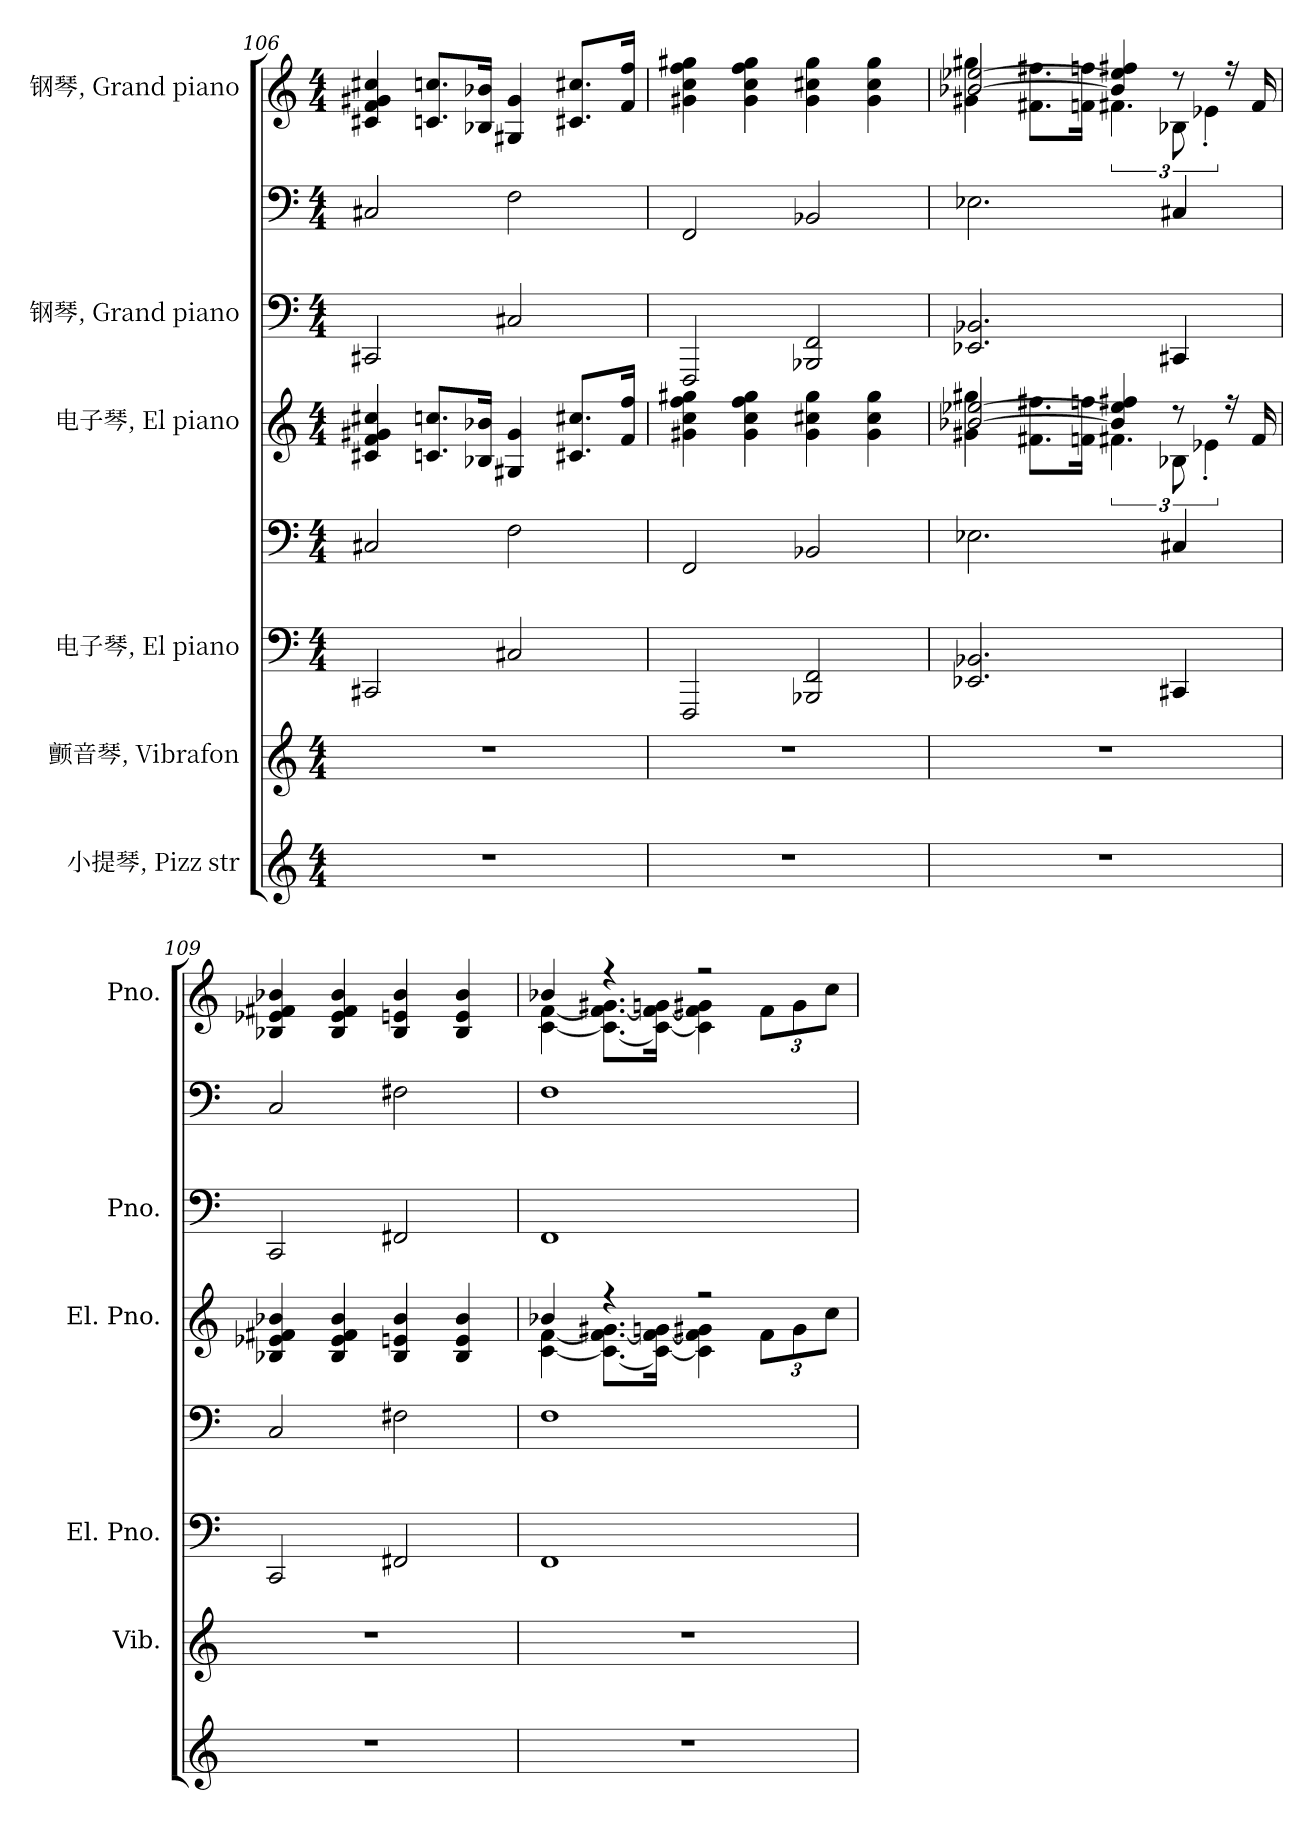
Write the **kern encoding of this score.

**kern	**kern	**kern	**kern	**kern	**kern	**kern	**kern
*part6	*part5	*part4	*part4	*part3	*part2	*part2	*part1
*staff8	*staff7	*staff6	*staff5	*staff4	*staff3	*staff2	*staff1
*I"小提琴, Pizz str	*I"颤音琴, Vibrafon	*I"电子琴, El piano	*	*I"电子琴, El piano	*I"钢琴, Grand piano	*	*I"钢琴, Grand piano
*	*I'Vib.	*I'El. Pno.	*	*I'El. Pno.	*I'Pno.	*	*I'Pno.
*clefG2	*clefG2	*clefF4	*clefF4	*clefG2	*clefF4	*clefF4	*clefG2
*k[]	*k[]	*k[]	*k[]	*k[]	*k[]	*k[]	*k[]
*M4/4	*M4/4	*M4/4	*M4/4	*M4/4	*M4/4	*M4/4	*M4/4
=106	=106	=106	=106	=106	=106	=106	=106
1r	1r	2CC#X/	2C#X/	4c#X/ 4f/ 4g#X/ 4cc#X/	2CC#X/	2C#X/	4c#X/ 4f/ 4g#X/ 4cc#X/
.	.	.	.	8.cn/ 8.ccn/L	.	.	8.cn/ 8.ccn/L
.	.	.	.	16B-X/ 16b-X/Jk	.	.	16B-X/ 16b-X/Jk
.	.	2C#X/	2F\	4G#X/ 4g#/	2C#X/	2F\	4G#X/ 4g#/
.	.	.	.	8.c#X/ 8.cc#X/L	.	.	8.c#X/ 8.cc#X/L
.	.	.	.	16f/ 16ff/Jk	.	.	16f/ 16ff/Jk
=107	=107	=107	=107	=107	=107	=107	=107
1r	1r	2FFF/	2FF/	4g#X\ 4cc\ 4ff\ 4gg#X\	2FFF/	2FF/	4g#X\ 4cc\ 4ff\ 4gg#X\
.	.	.	.	4g#\ 4cc\ 4ff\ 4gg#\	.	.	4g#\ 4cc\ 4ff\ 4gg#\
.	.	2BBB-X/ 2FF/	2BB-X/	4g#\ 4cc#X\ 4gg#\	2BBB-X/ 2FF/	2BB-X/	4g#\ 4cc#X\ 4gg#\
.	.	.	.	4g#\ 4cc#\ 4gg#\	.	.	4g#\ 4cc#\ 4gg#\
!!LO:PB:g=z
=108	=108	=108	=108	=108	=108	=108	=108
*	*	*	*	*^	*	*	*^
1r	1r	2.EE-X/ 2.BB-X/	2.E-X\	[2b-X/ [2ee-X/	4g#X\ 4gg#X\	2.EE-X/ 2.BB-X/	2.E-X\	[2b-X/ [2ee-X/	4g#X\ 4gg#X\
.	.	.	.	.	8.f#X\ 8.ff#X\L	.	.	.	8.f#X\ 8.ff#X\L
.	.	.	.	.	16fn\ 16ffn\Jk	.	.	.	16fn\ 16ffn\Jk
.	.	.	.	4b-/] 4ee-/] 4ff#X/	6.f#X\	.	.	4b-/] 4ee-/] 4ff#X/	6.f#X\
.	.	4CC#X/	4C#X/	8r	12B-X\	4CC#X/	4C#X/	8r	12B-X\
.	.	.	.	.	6e-X'\	.	.	.	6e-X'\
.	.	.	.	16r	.	.	.	16r	.
.	.	.	.	16f#/	.	.	.	16f#/	.
*	*	*	*	*v	*v	*	*	*v	*v
=109	=109	=109	=109	=109	=109	=109	=109
1r	1r	2CC/	2C/	4B-X/ 4e-X/ 4f#X/ 4b-X/	2CC/	2C/	4B-X/ 4e-X/ 4f#X/ 4b-X/
.	.	.	.	4B-/ 4e-/ 4f#/ 4b-/	.	.	4B-/ 4e-/ 4f#/ 4b-/
.	.	2FF#X/	2F#X\	4B-/ 4en/ 4b-/	2FF#X/	2F#X\	4B-/ 4en/ 4b-/
.	.	.	.	4B-/ 4e/ 4b-/	.	.	4B-/ 4e/ 4b-/
=110	=110	=110	=110	=110	=110	=110	=110
*	*	*	*	*^	*	*	*^
1r	1r	1FF	1F	4b-X/	[4c\ [4f\	1FF	1F	4b-X/	[4c\ [4f\
.	.	.	.	4r	8.c\_ 8.f\_ 8.g#X\L	.	.	4r	8.c\_ 8.f\_ 8.g#X\L
.	.	.	.	.	16c\_ 16f\_ 16gn\Jk	.	.	.	16c\_ 16f\_ 16gn\Jk
.	.	.	.	2r	4c\] 4f\] 4g#X\	.	.	2r	4c\] 4f\] 4g#X\
*	*	*	*	*	*Xbrackettup	*	*	*	*Xbrackettup
.	.	.	.	.	12f\L	.	.	.	12f\L
.	.	.	.	.	12g#\	.	.	.	12g#\
.	.	.	.	.	12cc\J	.	.	.	12cc\J
*	*	*	*	*v	*v	*	*	*v	*v
=	=	=	=	=	=	=	=
*-	*-	*-	*-	*-	*-	*-	*-
